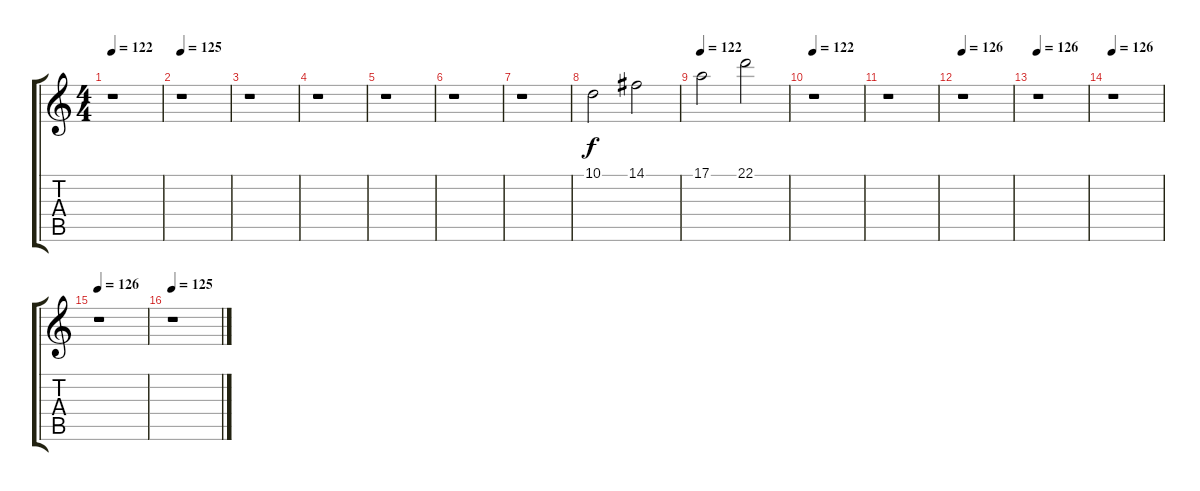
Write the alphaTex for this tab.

\track "" {instrument pad6metallic}
\staff {score tabs}
\tuning (E4 B3 G3 D3 A2 E2) {hide}
\ts (4 4)
\tempo 122
\clef g2
\ks c
r.1{dy f} |
\tempo 125
r.1 |
r.1 |
r.1 |
r.1 |
r.1 |
r.1 |
10.1.2 14.1.2 |
\tempo 122
17.1.2 22.1.2 |
\tempo 122
r.1 |
r.1 |
\tempo 126
r.1 |
\tempo 126
r.1 |
\tempo 126
r.1 |
\tempo 126
r.1 |
\tempo 125
r.1
